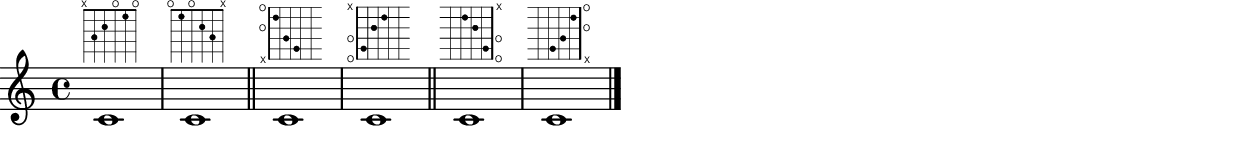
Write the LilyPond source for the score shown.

%% Generated by lilypond-book
%% Options: [exampleindent=10.16\mm,indent=0\mm,line-width=160\mm]
\include "lilypond-book-preamble.ly"


% ****************************************************************
% Start cut-&-pastable-section
% ****************************************************************

#(ly:set-option 'eps-box-padding 3.000000)



\paper {
  indent = 0\mm
  line-width = 160\mm
  % offset the left padding, also add 1mm as lilypond creates cropped
  % images with a little space on the right
  line-width = #(- line-width (* mm  3.000000) (* mm 1))
}

\layout {
  
}




% ****************************************************************
% ly snippet:
% ****************************************************************
\sourcefilename "/lilypond-2.23.82/input/regression/fret-diagrams-left-handed.ly"
\sourcefileline 0
\header {
texidoc = "
Fret-diagrams may be printed left-handed
"
}

\version "2.19.21"

fretTst = {
  %% C major for guitar
  c'1 ^\markup { \fret-diagram "6-x;5-3-3;4-2-2;3-o;2-1;1-o;"}
}

\new Voice {
  \textLengthOn
  \fretTst
  \once \override TextScript.fret-diagram-details.handedness = #LEFT
  \fretTst
  \bar "||"
  \override TextScript.fret-diagram-details.orientation =
    #'landscape
  \fretTst
  \once \override TextScript.fret-diagram-details.handedness = #LEFT
  \fretTst
  \bar "||"
  \override TextScript.fret-diagram-details.orientation =
    #'opposing-landscape
  \fretTst
  \once \override TextScript.fret-diagram-details.handedness = #LEFT
  \fretTst
  \bar "|."
}



% ****************************************************************
% end ly snippet
% ****************************************************************
